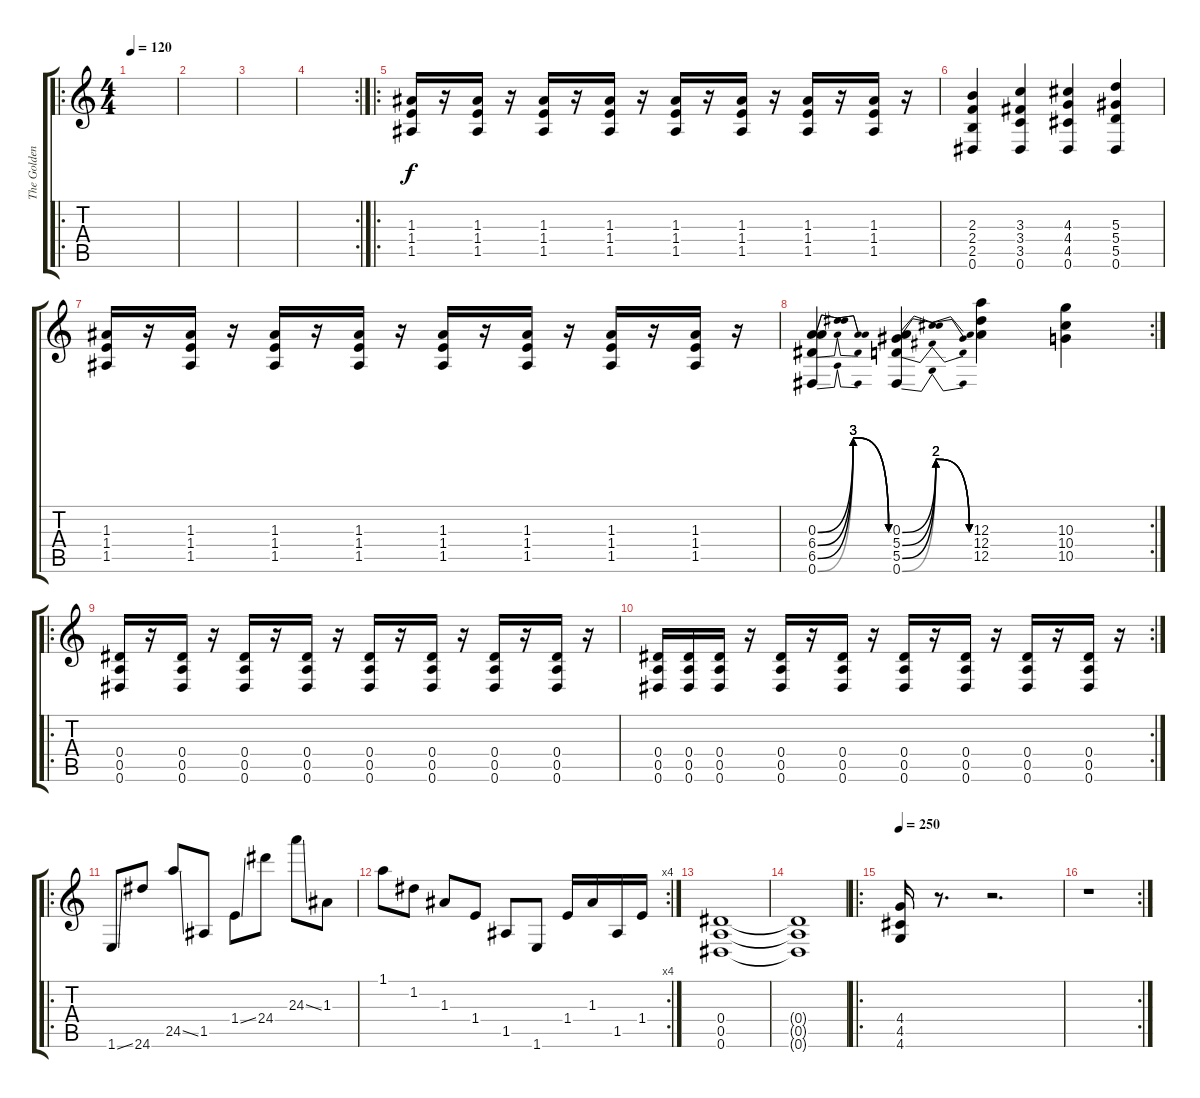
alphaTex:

\track ("The Golden warrior" "The Golden") {instrument distortionguitar}
\staff {score tabs}
\tuning (Ab4 D4 A3 Eb3 A2 Eb2) {hide}
\ro
\ts (4 4)
\tempo 120
\clef g2
\ks c
|
|
|
\rc 2
|
\ro
(1.3 1.4 1.5).16 r.16 (1.3 1.4 1.5).16 r.16 (1.3 1.4 1.5).16 r.16 (1.3 1.4 1.5).16 r.16 (1.3 1.4 1.5).16 r.16 (1.3 1.4 1.5).16 r.16 (1.3 1.4 1.5).16 r.16 (1.3 1.4 1.5).16 r.16 |
(2.3 2.4 2.5 0.6).4 (3.3 3.4 3.5 0.6).4 (4.3 4.4 4.5 0.6).4 (5.3 5.4 5.5 0.6).4 |
(1.3 1.4 1.5).16 r.16 (1.3 1.4 1.5).16 r.16 (1.3 1.4 1.5).16 r.16 (1.3 1.4 1.5).16 r.16 (1.3 1.4 1.5).16 r.16 (1.3 1.4 1.5).16 r.16 (1.3 1.4 1.5).16 r.16 (1.3 1.4 1.5).16 r.16 |
\rc 2
(0.3{be (bendrelease 0 0 30 12 30 12 60 0)} 6.4{be (bendrelease 0 0 30 12 30 12 60 0)} 6.5{be (bendrelease 0 0 30 12 30 12 60 0)} 0.6{be (bendrelease 0 0 30 12 30 12 60 0)}).4 (0.3{be (bendrelease 0 0 30 8 30 8 60 0)} 5.4{be (bendrelease 0 0 30 8 30 8 60 0)} 5.5{be (bendrelease 0 0 30 8 30 8 60 0)} 0.6{be (bendrelease 0 0 30 8 30 8 60 0)}).4 (12.3 12.4 12.5).4 (10.3 10.4 10.5).4 |
\ro
(0.4 0.5 0.6).16 r.16 (0.4 0.5 0.6).16 r.16 (0.4 0.5 0.6).16 r.16 (0.4 0.5 0.6).16 r.16 (0.4 0.5 0.6).16 r.16 (0.4 0.5 0.6).16 r.16 (0.4 0.5 0.6).16 r.16 (0.4 0.5 0.6).16 r.16 |
\rc 2
(0.4 0.5 0.6).16 (0.4 0.5 0.6).16 (0.4 0.5 0.6).16 r.16 (0.4 0.5 0.6).16 r.16 (0.4 0.5 0.6).16 r.16 (0.4 0.5 0.6).16 r.16 (0.4 0.5 0.6).16 r.16 (0.4 0.5 0.6).16 r.16 (0.4 0.5 0.6).16 r.16 |
\ro
1.6{ss}.8 24.6.8 24.5{ss}.8 1.5.8 1.4{ss}.8 24.4.8 24.3{ss}.8 1.3.8 |
\rc 4
1.1.8 1.2.8 1.3.8 1.4.8 1.5.8 1.6.8 1.4.16 1.3.16 1.5.16 1.4.16 |
(0.4 0.5 0.6).1 |
(0.4{t} 0.5{t} 0.6{t}).1 |
\ro
\tempo 250
(4.4 4.5 4.6).16 r.8{d} r.2{d} |
\rc 2
r.1
